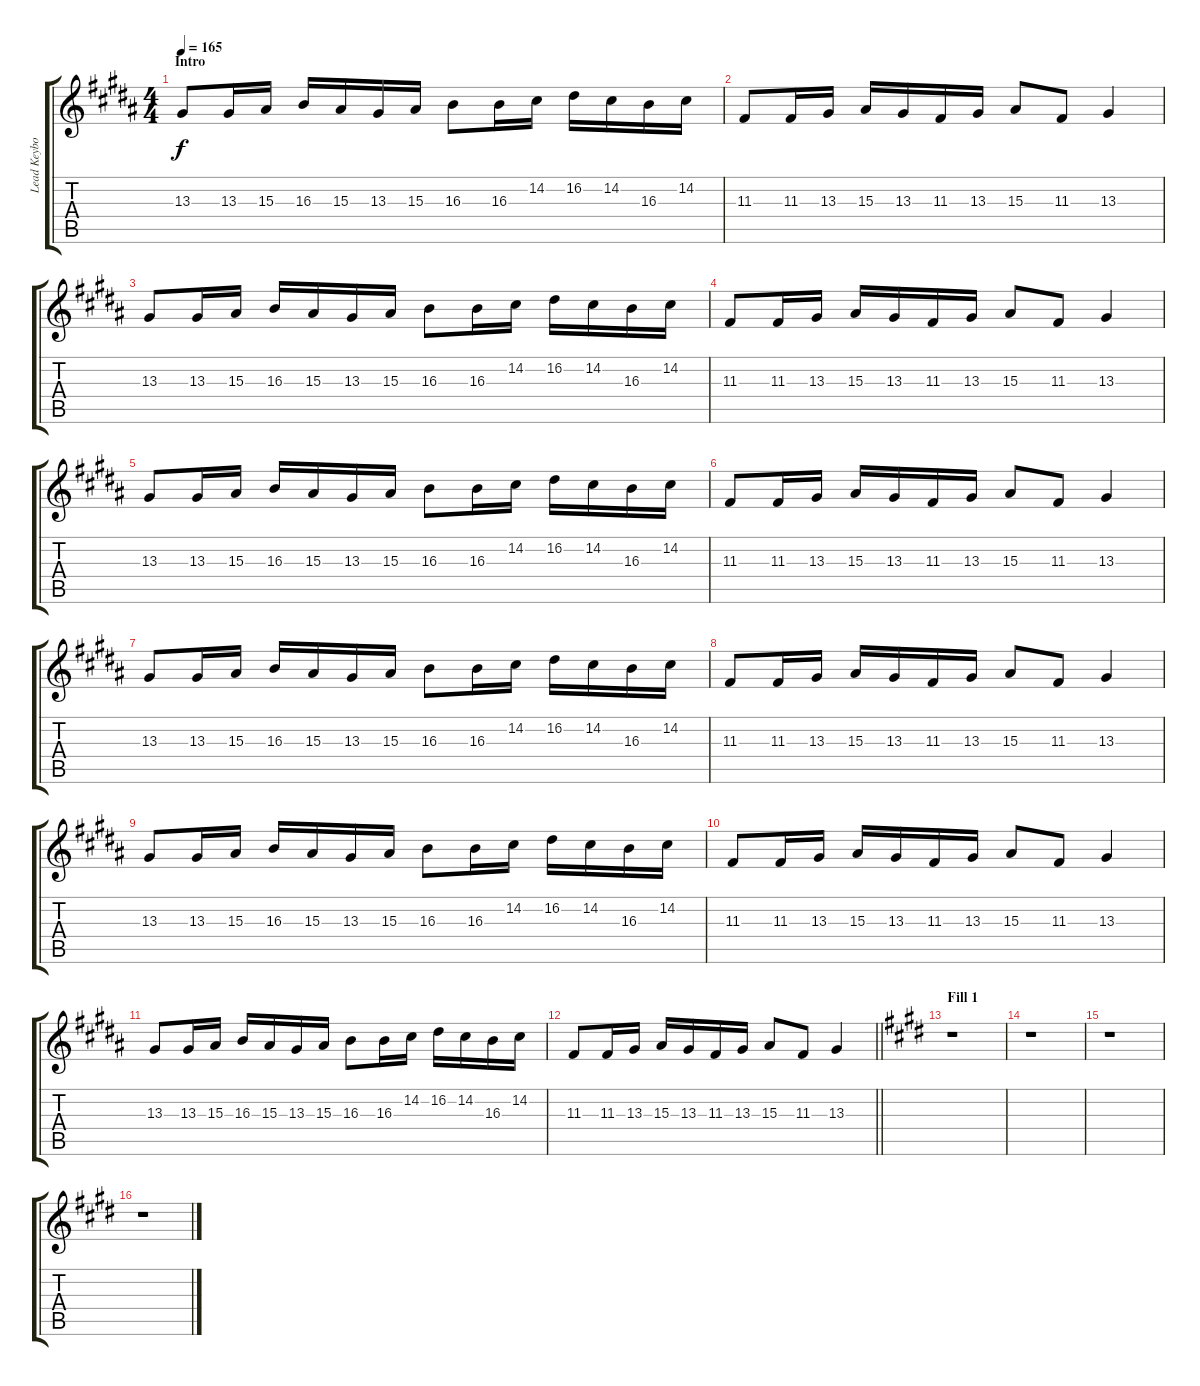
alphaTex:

\track ("Lead Keyboard 1: Juha Mäenpää" "Lead Keybo") {instrument brasssection}
\staff {score tabs}
\tuning (E4 B3 G3 D3 A2 E2) {hide}
\ts (4 4)
\section ("" "Intro")
\tempo 165
\clef g2
\ks g#minor
13.3.8{dy f instrument brasssection} 13.3.16 15.3.16 16.3.16 15.3.16 13.3.16 15.3.16 16.3.8 16.3.16 14.2.16 16.2.16 14.2.16 16.3.16 14.2.16 |
11.3.8 11.3.16 13.3.16 15.3.16 13.3.16 11.3.16 13.3.16 15.3.8 11.3.8 13.3.4 |
13.3.8 13.3.16 15.3.16 16.3.16 15.3.16 13.3.16 15.3.16 16.3.8 16.3.16 14.2.16 16.2.16 14.2.16 16.3.16 14.2.16 |
11.3.8 11.3.16 13.3.16 15.3.16 13.3.16 11.3.16 13.3.16 15.3.8 11.3.8 13.3.4 |
13.3.8 13.3.16 15.3.16 16.3.16 15.3.16 13.3.16 15.3.16 16.3.8 16.3.16 14.2.16 16.2.16 14.2.16 16.3.16 14.2.16 |
11.3.8 11.3.16 13.3.16 15.3.16 13.3.16 11.3.16 13.3.16 15.3.8 11.3.8 13.3.4 |
13.3.8 13.3.16 15.3.16 16.3.16 15.3.16 13.3.16 15.3.16 16.3.8 16.3.16 14.2.16 16.2.16 14.2.16 16.3.16 14.2.16 |
11.3.8 11.3.16 13.3.16 15.3.16 13.3.16 11.3.16 13.3.16 15.3.8 11.3.8 13.3.4 |
13.3.8 13.3.16 15.3.16 16.3.16 15.3.16 13.3.16 15.3.16 16.3.8 16.3.16 14.2.16 16.2.16 14.2.16 16.3.16 14.2.16 |
11.3.8 11.3.16 13.3.16 15.3.16 13.3.16 11.3.16 13.3.16 15.3.8 11.3.8 13.3.4 |
13.3.8 13.3.16 15.3.16 16.3.16 15.3.16 13.3.16 15.3.16 16.3.8 16.3.16 14.2.16 16.2.16 14.2.16 16.3.16 14.2.16 |
\barLineRight lightlight
11.3.8 11.3.16 13.3.16 15.3.16 13.3.16 11.3.16 13.3.16 15.3.8 11.3.8 13.3.4 |
\section ("" "Fill 1")
\ks c#minor
r.1 |
r.1 |
r.1 |
r.1
